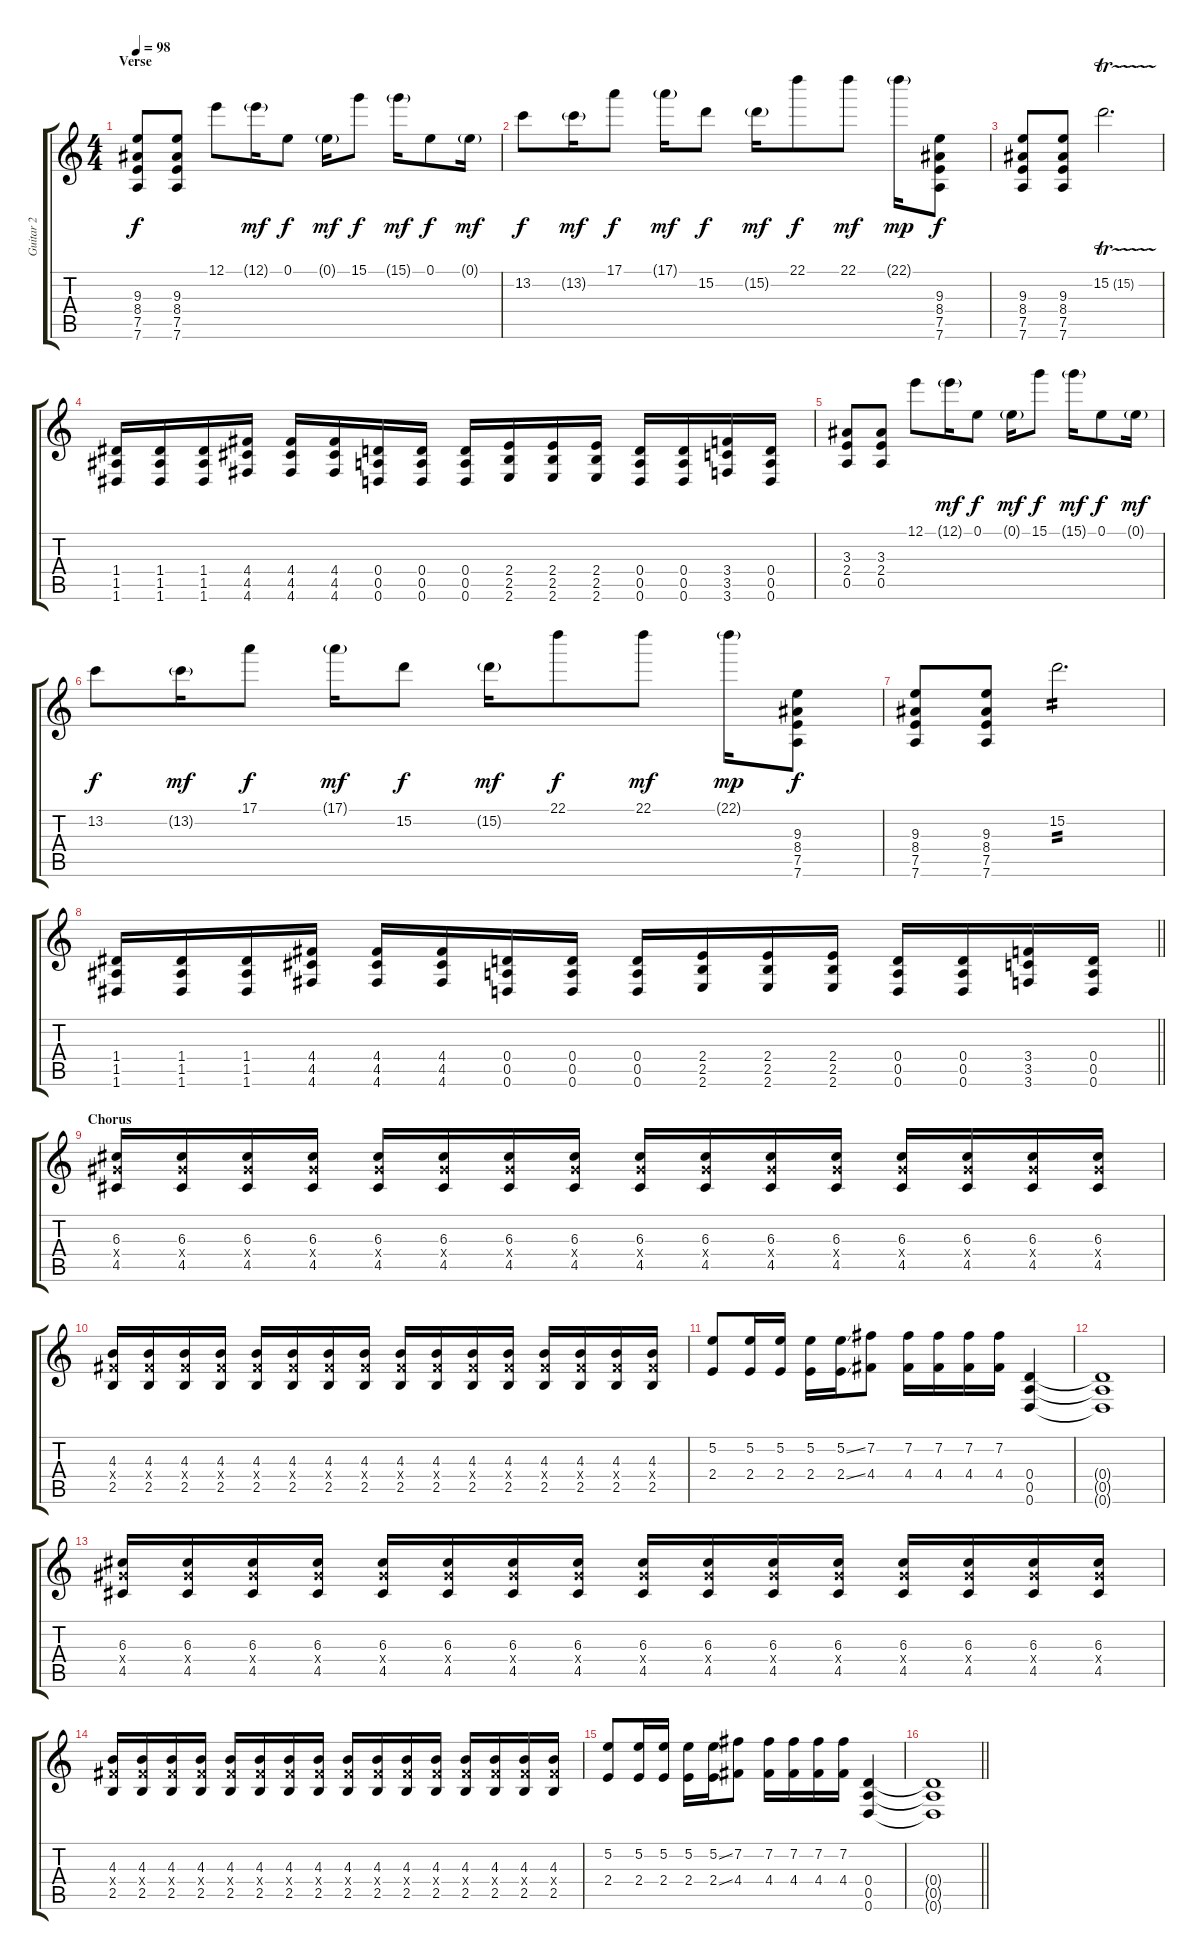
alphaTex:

\track ("Guitar 2" "Guitar 2") {instrument overdrivenguitar}
\staff {score tabs}
\tuning (E4 B3 G3 D3 A2 D2) {hide}
\ts (4 4)
\section ("" "Verse")
\tempo 98
\clef g2
\ks c
(9.3 8.4 7.5 7.6).8{dy f instrument overdrivenguitar} (9.3 8.4 7.5 7.6).8 12.1.8 12.1{g}.16{dy mf} 0.1.8{dy f} 0.1{g}.16{dy mf} 15.1.8{dy f} 15.1{g}.16{dy mf} 0.1.8{dy f} 0.1{g}.16{dy mf} |
13.2.8{dy f} 13.2{g}.16{dy mf} 17.1.8{dy f} 17.1{g}.16{dy mf} 15.2.8{dy f} 15.2{g}.16{dy mf} 22.1.8{dy f} 22.1.8{dy mf} 22.1{g}.16{dy mp} (9.3 8.4 7.5 7.6).8{dy f} |
(9.3 8.4 7.5 7.6).8 (9.3 8.4 7.5 7.6).8 15.2{tr (15 16)}.2{d} |
(1.4 1.5 1.6).16 (1.4 1.5 1.6).16 (1.4 1.5 1.6).16 (4.4 4.5 4.6).16 (4.4 4.5 4.6).16 (4.4 4.5 4.6).16 (0.4 0.5 0.6).16 (0.4 0.5 0.6).16 (0.4 0.5 0.6).16 (2.4 2.5 2.6).16 (2.4 2.5 2.6).16 (2.4 2.5 2.6).16 (0.4 0.5 0.6).16 (0.4 0.5 0.6).16 (3.4 3.5 3.6).16 (0.4 0.5 0.6).16 |
(3.3 2.4 0.5).8 (3.3 2.4 0.5).8 12.1.8 12.1{g}.16{dy mf} 0.1.8{dy f} 0.1{g}.16{dy mf} 15.1.8{dy f} 15.1{g}.16{dy mf} 0.1.8{dy f} 0.1{g}.16{dy mf} |
13.2.8{dy f} 13.2{g}.16{dy mf} 17.1.8{dy f} 17.1{g}.16{dy mf} 15.2.8{dy f} 15.2{g}.16{dy mf} 22.1.8{dy f} 22.1.8{dy mf} 22.1{g}.16{dy mp} (9.3 8.4 7.5 7.6).8{dy f} |
(9.3 8.4 7.5 7.6).8 (9.3 8.4 7.5 7.6).8 15.2.2{d tp 2} |
\barLineRight lightlight
(1.4 1.5 1.6).16 (1.4 1.5 1.6).16 (1.4 1.5 1.6).16 (4.4 4.5 4.6).16 (4.4 4.5 4.6).16 (4.4 4.5 4.6).16 (0.4 0.5 0.6).16 (0.4 0.5 0.6).16 (0.4 0.5 0.6).16 (2.4 2.5 2.6).16 (2.4 2.5 2.6).16 (2.4 2.5 2.6).16 (0.4 0.5 0.6).16 (0.4 0.5 0.6).16 (3.4 3.5 3.6).16 (0.4 0.5 0.6).16 |
\section ("" "Chorus")
(6.3 6.4{x} 4.5).16 (6.3 6.4{x} 4.5).16 (6.3 6.4{x} 4.5).16 (6.3 6.4{x} 4.5).16 (6.3 6.4{x} 4.5).16 (6.3 6.4{x} 4.5).16 (6.3 6.4{x} 4.5).16 (6.3 6.4{x} 4.5).16 (6.3 6.4{x} 4.5).16 (6.3 6.4{x} 4.5).16 (6.3 6.4{x} 4.5).16 (6.3 6.4{x} 4.5).16 (6.3 6.4{x} 4.5).16 (6.3 6.4{x} 4.5).16 (6.3 6.4{x} 4.5).16 (6.3 6.4{x} 4.5).16 |
(4.3 4.4{x} 2.5).16 (4.3 4.4{x} 2.5).16 (4.3 4.4{x} 2.5).16 (4.3 4.4{x} 2.5).16 (4.3 4.4{x} 2.5).16 (4.3 4.4{x} 2.5).16 (4.3 4.4{x} 2.5).16 (4.3 4.4{x} 2.5).16 (4.3 4.4{x} 2.5).16 (4.3 4.4{x} 2.5).16 (4.3 4.4{x} 2.5).16 (4.3 4.4{x} 2.5).16 (4.3 4.4{x} 2.5).16 (4.3 4.4{x} 2.5).16 (4.3 4.4{x} 2.5).16 (4.3 4.4{x} 2.5).16 |
(5.2 2.4).8 (5.2 2.4).16 (5.2 2.4).16 (5.2 2.4).16 (5.2{ss} 2.4{ss}).16 (7.2 4.4).8 (7.2 4.4).16 (7.2 4.4).16 (7.2 4.4).16 (7.2 4.4).16 (0.4 0.5 0.6).4 |
(0.4{t} 0.5{t} 0.6{t}).1 |
(6.3 6.4{x} 4.5).16 (6.3 6.4{x} 4.5).16 (6.3 6.4{x} 4.5).16 (6.3 6.4{x} 4.5).16 (6.3 6.4{x} 4.5).16 (6.3 6.4{x} 4.5).16 (6.3 6.4{x} 4.5).16 (6.3 6.4{x} 4.5).16 (6.3 6.4{x} 4.5).16 (6.3 6.4{x} 4.5).16 (6.3 6.4{x} 4.5).16 (6.3 6.4{x} 4.5).16 (6.3 6.4{x} 4.5).16 (6.3 6.4{x} 4.5).16 (6.3 6.4{x} 4.5).16 (6.3 6.4{x} 4.5).16 |
(4.3 4.4{x} 2.5).16 (4.3 4.4{x} 2.5).16 (4.3 4.4{x} 2.5).16 (4.3 4.4{x} 2.5).16 (4.3 4.4{x} 2.5).16 (4.3 4.4{x} 2.5).16 (4.3 4.4{x} 2.5).16 (4.3 4.4{x} 2.5).16 (4.3 4.4{x} 2.5).16 (4.3 4.4{x} 2.5).16 (4.3 4.4{x} 2.5).16 (4.3 4.4{x} 2.5).16 (4.3 4.4{x} 2.5).16 (4.3 4.4{x} 2.5).16 (4.3 4.4{x} 2.5).16 (4.3 4.4{x} 2.5).16 |
(5.2 2.4).8 (5.2 2.4).16 (5.2 2.4).16 (5.2 2.4).16 (5.2{ss} 2.4{ss}).16 (7.2 4.4).8 (7.2 4.4).16 (7.2 4.4).16 (7.2 4.4).16 (7.2 4.4).16 (0.4 0.5 0.6).4{instrument distortionguitar} |
\barLineRight lightlight
(0.4{t} 0.5{t} 0.6{t}).1
